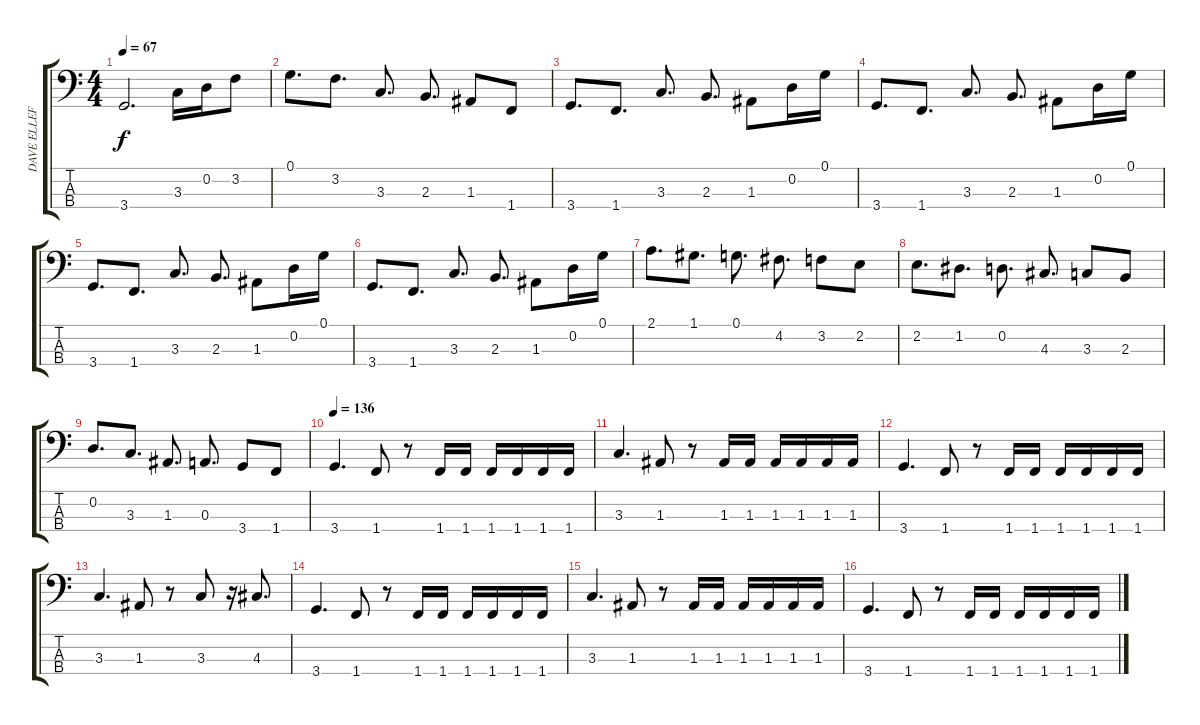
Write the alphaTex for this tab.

\track ("DAVE ELLEFSON" "DAVE ELLEF") {instrument electricbasspick}
\staff {score tabs}
\tuning (G2 D2 A1 E1) {hide}
\ts (4 4)
\tempo 67
\clef f4
\ks c
3.4.2{d dy f} 3.3.16 0.2.16 3.2.8 |
0.1.8{d} 3.2.8{d} 3.3.8{d} 2.3.8{d} 1.3.8 1.4.8 |
3.4.8{d} 1.4.8{d} 3.3.8{d} 2.3.8{d} 1.3.8 0.2.16 0.1.16 |
3.4.8{d} 1.4.8{d} 3.3.8{d} 2.3.8{d} 1.3.8 0.2.16 0.1.16 |
3.4.8{d} 1.4.8{d} 3.3.8{d} 2.3.8{d} 1.3.8 0.2.16 0.1.16 |
3.4.8{d} 1.4.8{d} 3.3.8{d} 2.3.8{d} 1.3.8 0.2.16 0.1.16 |
2.1.8{d} 1.1.8{d} 0.1.8{d} 4.2.8{d} 3.2.8 2.2.8 |
2.2.8{d} 1.2.8{d} 0.2.8{d} 4.3.8{d} 3.3.8 2.3.8 |
0.2.8{d} 3.3.8{d} 1.3.8{d} 0.3.8{d} 3.4.8 1.4.8 |
\tempo 136
3.4.4{d} 1.4.8 r.8 1.4.16 1.4.16 1.4.16 1.4.16 1.4.16 1.4.16 |
3.3.4{d} 1.3.8 r.8 1.3.16 1.3.16 1.3.16 1.3.16 1.3.16 1.3.16 |
3.4.4{d} 1.4.8 r.8 1.4.16 1.4.16 1.4.16 1.4.16 1.4.16 1.4.16 |
3.3.4{d} 1.3.8 r.8 3.3.8 r.16 4.3.8{d} |
3.4.4{d} 1.4.8 r.8 1.4.16 1.4.16 1.4.16 1.4.16 1.4.16 1.4.16 |
3.3.4{d} 1.3.8 r.8 1.3.16 1.3.16 1.3.16 1.3.16 1.3.16 1.3.16 |
3.4.4{d} 1.4.8 r.8 1.4.16 1.4.16 1.4.16 1.4.16 1.4.16 1.4.16
